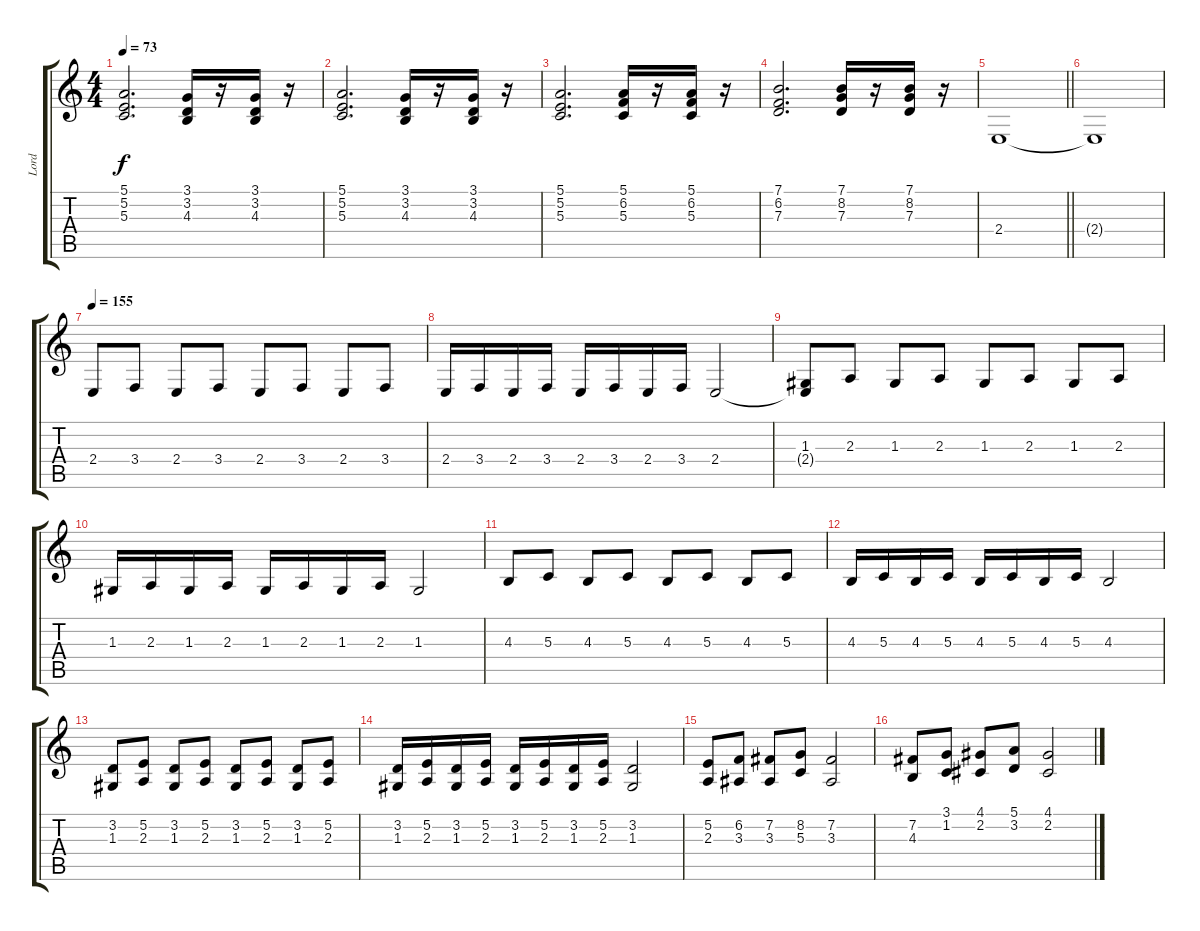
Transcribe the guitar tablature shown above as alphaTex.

\track ("Lord" "Lord") {instrument marimba}
\staff {score tabs}
\tuning (E4 B3 G3 D3 A2 E2) {hide}
\ts (4 4)
\tempo 73
\clef g2
\ks c
(5.1 5.2 5.3).2{d dy f} (3.1 3.2 4.3).16 r.16 (3.1 3.2 4.3).16 r.16 |
(5.1 5.2 5.3).2{d} (3.1 3.2 4.3).16 r.16 (3.1 3.2 4.3).16 r.16 |
(5.1 5.2 5.3).2{d} (5.1 6.2 5.3).16 r.16 (5.1 6.2 5.3).16 r.16 |
(7.1 6.2 7.3).2{d} (7.1 8.2 7.3).16 r.16 (7.1 8.2 7.3).16 r.16 |
\barLineRight lightlight
2.4.1{instrument electricgrandpiano} |
2.4{t}.1 |
\tempo 155
2.4.8 3.4.8 2.4.8 3.4.8 2.4.8 3.4.8 2.4.8 3.4.8 |
2.4.16 3.4.16 2.4.16 3.4.16 2.4.16 3.4.16 2.4.16 3.4.16 2.4.2 |
(1.3 2.4{t}).8 2.3.8 1.3.8 2.3.8 1.3.8 2.3.8 1.3.8 2.3.8 |
1.3.16 2.3.16 1.3.16 2.3.16 1.3.16 2.3.16 1.3.16 2.3.16 1.3.2 |
4.3.8 5.3.8 4.3.8 5.3.8 4.3.8 5.3.8 4.3.8 5.3.8 |
4.3.16 5.3.16 4.3.16 5.3.16 4.3.16 5.3.16 4.3.16 5.3.16 4.3.2 |
(3.2 1.3).8 (5.2 2.3).8 (3.2 1.3).8 (5.2 2.3).8 (3.2 1.3).8 (5.2 2.3).8 (3.2 1.3).8 (5.2 2.3).8 |
(3.2 1.3).16 (5.2 2.3).16 (3.2 1.3).16 (5.2 2.3).16 (3.2 1.3).16 (5.2 2.3).16 (3.2 1.3).16 (5.2 2.3).16 (3.2 1.3).2 |
(5.2 2.3).8 (6.2 3.3).8 (7.2 3.3).8 (8.2 5.3).8 (7.2 3.3).2 |
(7.2 4.3).8 (3.1 1.2).8 (4.1 2.2).8 (5.1 3.2).8 (4.1 2.2).2
